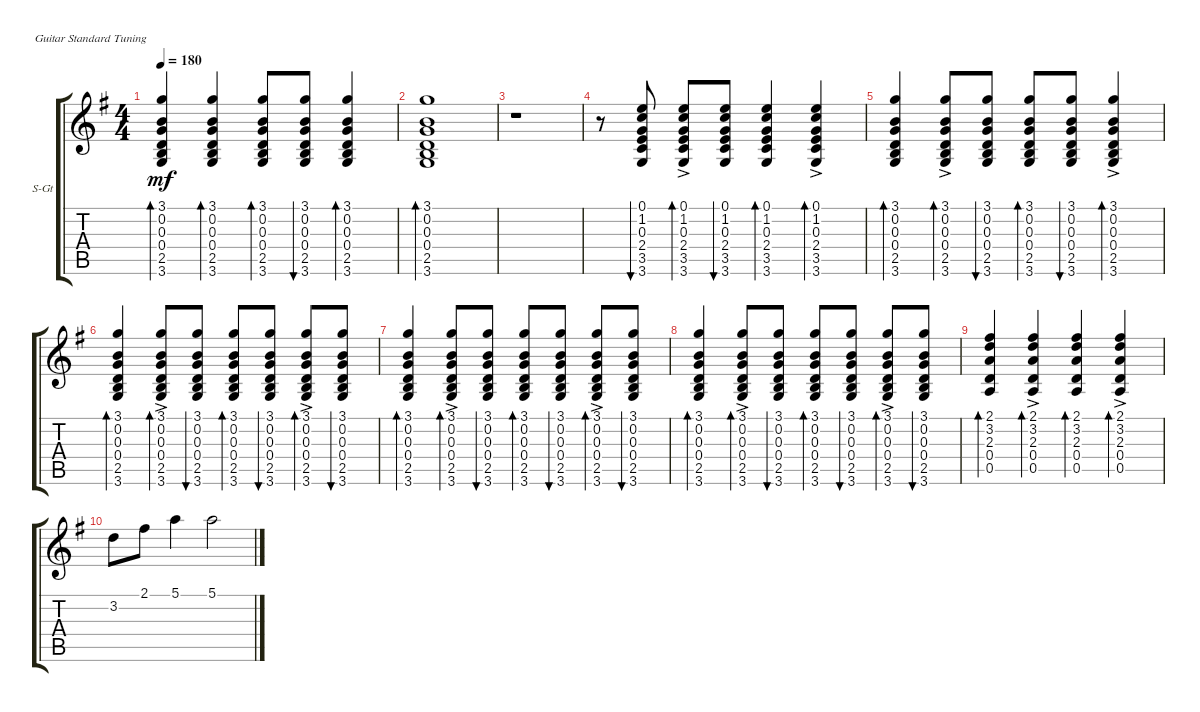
\defaultSystemsLayout 4
\bracketExtendMode groupsimilarinstruments
\firstSystemTrackNameOrientation horizontal
\otherSystemsTrackNameOrientation horizontal
\track ("Steel Guitar" "S-Gt") {instrument acousticguitarsteel}
\staff {score tabs}
\tuning (E4 B3 G3 D3 A2 E2)
\ts (4 4)
\tempo 180
\clef g2
\ks g
(3.6 2.5 0.4 0.3 0.2 3.1).4{bd 44 dy mf} (3.6 2.5 0.4 0.3 0.2 3.1).4{bd 44} (3.6 2.5 0.4 0.3 0.2 3.1).8{bd 44} (3.6 2.5 0.4 0.3 0.2 3.1).8{bu 44} (3.6 2.5 0.4 0.3 0.2 3.1).4{bd 44} |
(3.6 2.5 0.4 0.3 0.2 3.1).1{bd 44} |
r.1 |
r.8 (0.1 1.2 0.3 2.4 3.5 3.6).8{bu 44} (0.1{ac} 1.2{ac} 0.3{ac} 2.4{ac} 3.5{ac} 3.6{ac}).8{bd 44} (0.1 1.2 0.3 2.4 3.5 3.6).8{bu 44} (0.1 1.2 0.3 2.4 3.5 3.6).4{bd 43} (0.1{ac} 1.2{ac} 0.3{ac} 2.4{ac} 3.5{ac} 3.6{ac}).4{bd 42} |
(3.6 2.5 0.4 0.3 0.2 3.1).4{bd 41} (3.6{ac} 2.5{ac} 0.4{ac} 0.3{ac} 0.2{ac} 3.1{ac}).8{bd 41} (3.6 2.5 0.4 0.3 0.2 3.1).8{bu 40} (3.6 2.5 0.4 0.3 0.2 3.1).8{bd 41} (3.6 2.5 0.4 0.3 0.2 3.1).8{bu 40} (3.6{ac} 2.5{ac} 0.4{ac} 0.3{ac} 0.2{ac} 3.1{ac}).4{bd 41} |
(3.6 2.5 0.4 0.3 0.2 3.1).4{bd 41} (3.6{ac} 2.5{ac} 0.4{ac} 0.3{ac} 0.2{ac} 3.1{ac}).8{bd 41} (3.6 2.5 0.4 0.3 0.2 3.1).8{bu 40} (3.6 2.5 0.4 0.3 0.2 3.1).8{bd 41} (3.6 2.5 0.4 0.3 0.2 3.1).8{bu 40} (3.6{ac} 2.5{ac} 0.4{ac} 0.3{ac} 0.2{ac} 3.1{ac}).8{bd 41} (3.6 2.5 0.4 0.3 0.2 3.1).8{bu 40} |
(3.6 2.5 0.4 0.3 0.2 3.1).4{bd 41} (3.6{ac} 2.5{ac} 0.4{ac} 0.3{ac} 0.2{ac} 3.1{ac}).8{bd 41} (3.6 2.5 0.4 0.3 0.2 3.1).8{bu 40} (3.6 2.5 0.4 0.3 0.2 3.1).8{bd 41} (3.6 2.5 0.4 0.3 0.2 3.1).8{bu 40} (3.6{ac} 2.5{ac} 0.4{ac} 0.3{ac} 0.2{ac} 3.1{ac}).8{bd 41} (3.6 2.5 0.4 0.3 0.2 3.1).8{bu 40} |
(3.6 2.5 0.4 0.3 0.2 3.1).4{bd 41} (3.6{ac} 2.5{ac} 0.4{ac} 0.3{ac} 0.2{ac} 3.1{ac}).8{bd 41} (3.6 2.5 0.4 0.3 0.2 3.1).8{bu 40} (3.6 2.5 0.4 0.3 0.2 3.1).8{bd 41} (3.6 2.5 0.4 0.3 0.2 3.1).8{bu 40} (3.6{ac} 2.5{ac} 0.4{ac} 0.3{ac} 0.2{ac} 3.1{ac}).8{bd 41} (3.6 2.5 0.4 0.3 0.2 3.1).8{bu 40} |
(2.1 3.2 2.3 0.4 0.5).4{bd 38} (2.1 3.2 2.3 0.4 0.5{ac}).4{bd 38} (2.1 3.2 2.3 0.4 0.5).4{bd 38} (2.1 3.2 2.3 0.4 0.5{ac}).4{bd 38} |
3.2.8 2.1.8 5.1.4 5.1.2
